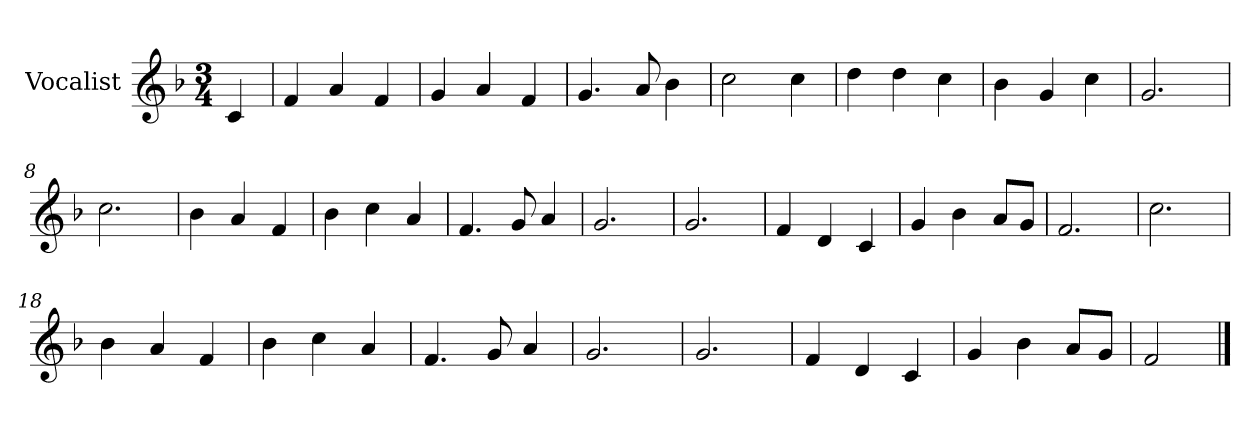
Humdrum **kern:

**kern
*part1
*staff1
*I"Vocalist
*k[b-]
*F:
*M3/4
=
4c
=1
4f
4a
4f
=2
4g
4a
4f
=3
4.g
8a
4b-
=4
2cc
4cc
=5
4dd
4dd
4cc
=6
4b-
4g
4cc
=7
2.g
=8
2.cc
=9
4b-
4a
4f
=10
4b-
4cc
4a
=11
4.f
8g
4a
=12
2.g
=13
2.g
=14
4f
4d
4c
=15
4g
4b-
8aL
8gJ
=16
2.f
=17
2.cc
=18
4b-
4a
4f
=19
4b-
4cc
4a
=20
4.f
8g
4a
=21
2.g
=22
2.g
=23
4f
4d
4c
=24
4g
4b-
8aL
8gJ
=25
2f
==
*-
